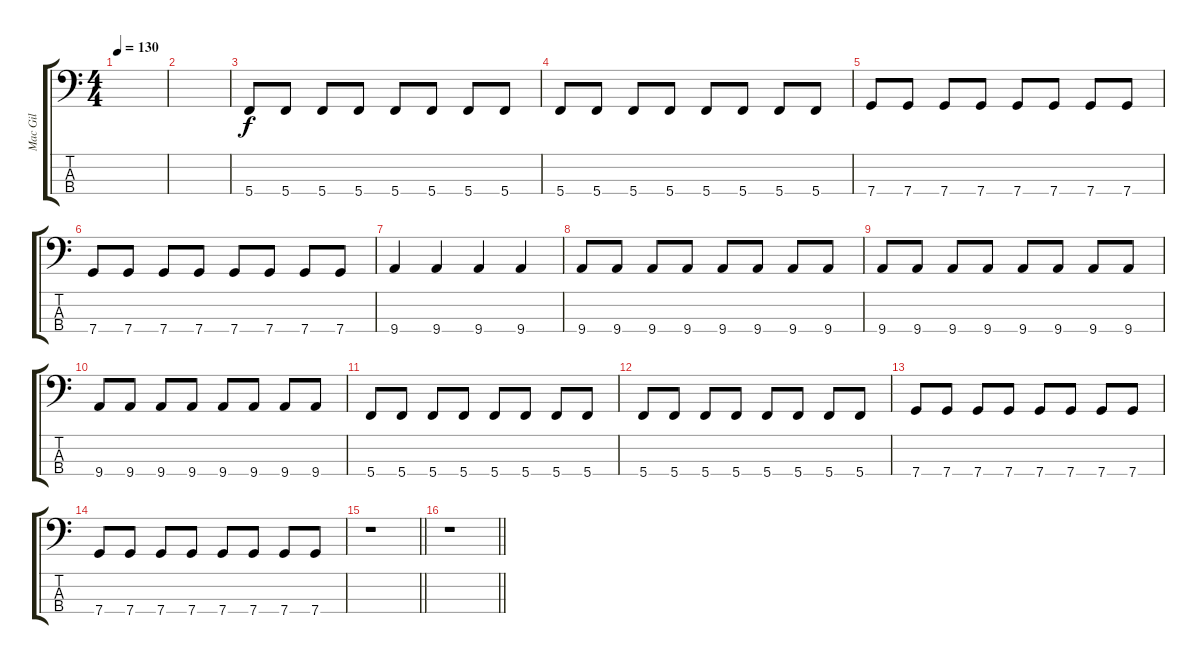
\track ("Mac Gil" "Mac Gil") {instrument electricbassfinger}
\staff {score tabs}
\tuning (F2 C2 G1 C1) {hide}
\ts (4 4)
\tempo 130
\clef f4
\ks c
|
|
5.4.8 5.4.8 5.4.8 5.4.8 5.4.8 5.4.8 5.4.8 5.4.8 |
5.4.8 5.4.8 5.4.8 5.4.8 5.4.8 5.4.8 5.4.8 5.4.8 |
7.4.8 7.4.8 7.4.8 7.4.8 7.4.8 7.4.8 7.4.8 7.4.8 |
7.4.8 7.4.8 7.4.8 7.4.8 7.4.8 7.4.8 7.4.8 7.4.8 |
9.4.4 9.4.4 9.4.4 9.4.4 |
9.4.8 9.4.8 9.4.8 9.4.8 9.4.8 9.4.8 9.4.8 9.4.8 |
9.4.8 9.4.8 9.4.8 9.4.8 9.4.8 9.4.8 9.4.8 9.4.8 |
9.4.8 9.4.8 9.4.8 9.4.8 9.4.8 9.4.8 9.4.8 9.4.8 |
5.4.8 5.4.8 5.4.8 5.4.8 5.4.8 5.4.8 5.4.8 5.4.8 |
5.4.8 5.4.8 5.4.8 5.4.8 5.4.8 5.4.8 5.4.8 5.4.8 |
7.4.8 7.4.8 7.4.8 7.4.8 7.4.8 7.4.8 7.4.8 7.4.8 |
7.4.8 7.4.8 7.4.8 7.4.8 7.4.8 7.4.8 7.4.8 7.4.8 |
\barLineRight lightlight
r.1 |
\barLineRight lightlight
r.1
